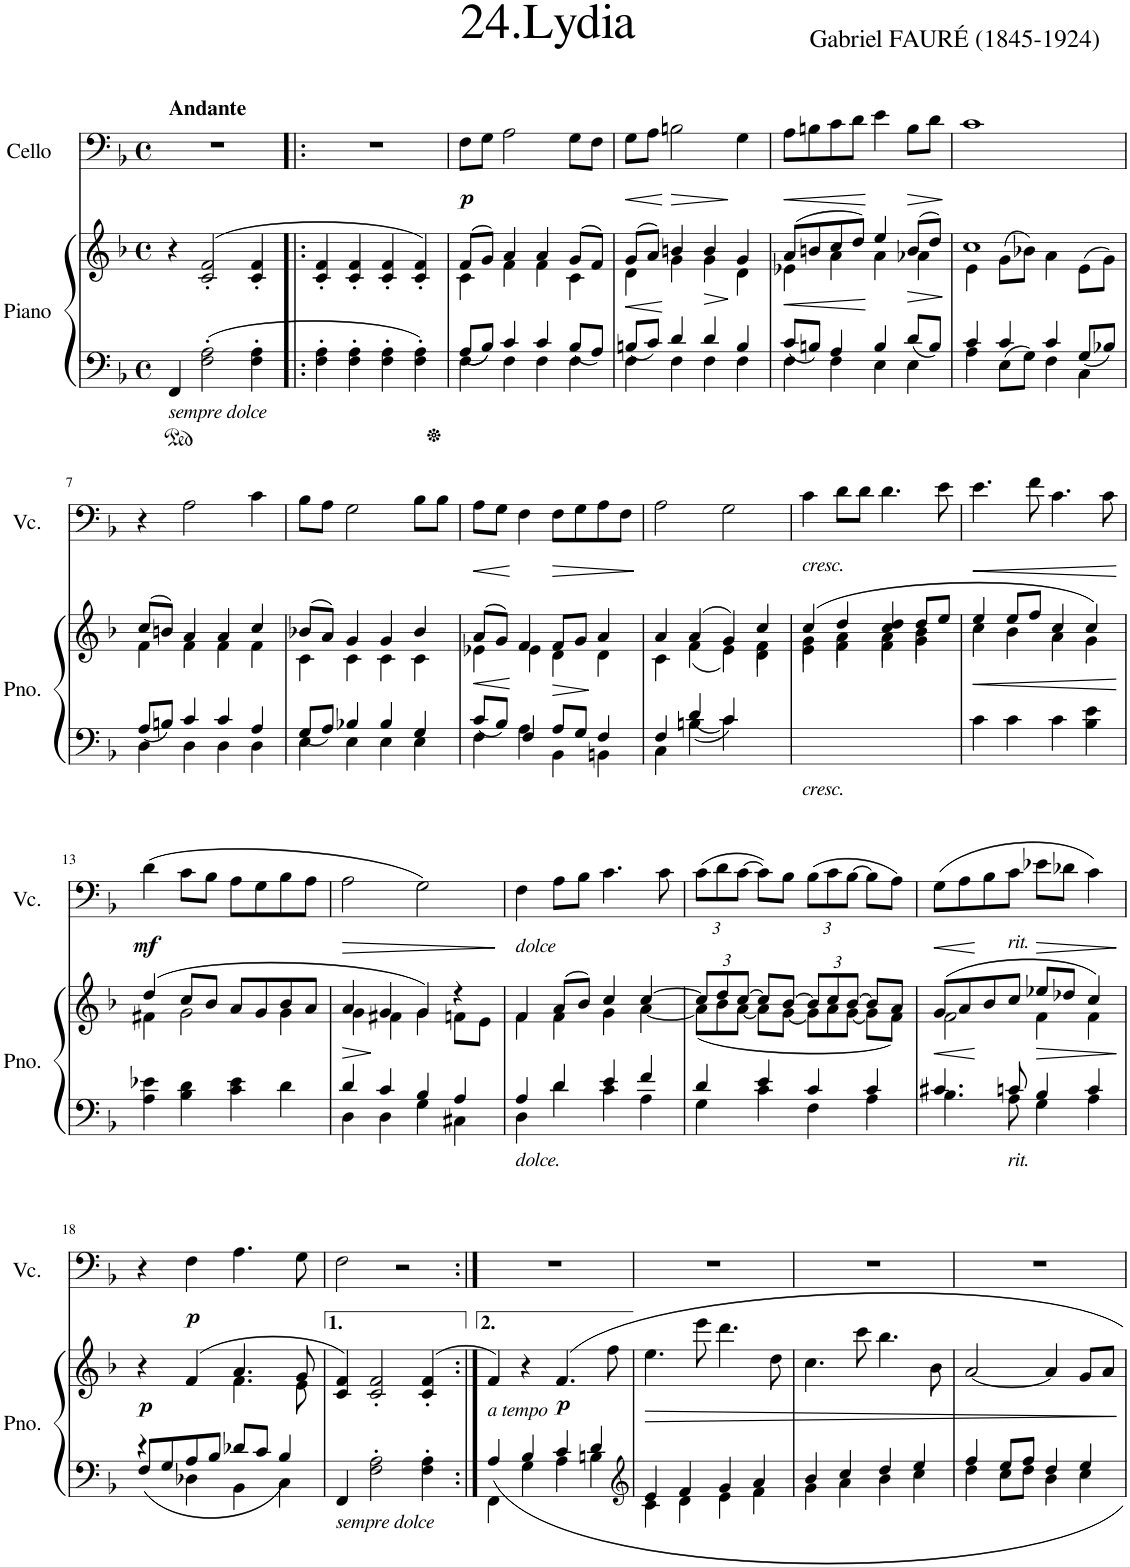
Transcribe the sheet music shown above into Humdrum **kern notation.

**kern	**kern	**dynam	**kern	**dynam
*part2	*part2	*part2	*part1	*part1
*staff3	*staff2	*staff2/3	*staff1	*staff1
*I"Piano	*	*	*I"Cello	*
*I'Pno.	*	*	*	*
*clefF4	*clefG2	*	*clefF4	*
*k[b-]	*k[b-]	*	*k[b-]	*
*M4/4	*M4/4	*	*M4/4	*
*met(c)	*met(c)	*	*met(c)	*
=1	=1	=1	=1	=1
!	!	!	!LO:TX:a:B:t=Andante	!
!LO:TX:b:i:t=sempre dolce	!	!	!	!
4FF/	4r	.	1r	.
2F\' 2A\'	(>2c/' 2f/'	.	.	.
4F\' 4A\'	4c/' 4f/'	.	.	.
=2!|:	=2!|:	=2!|:	=2!|:	=2!|:
4F\' 4A\'	4c/' 4f/'	.	1r	.
4F\' 4A\'	4c/' 4f/'	.	.	.
4F\' 4A\'	4c/' 4f/'	.	.	.
4F\' 4A\'	4c/' 4f/')	.	.	.
=3	=3	=3	=3	=3
*^	*^	*	*	*
!	!	!	!	!	!	!LO:DY:b
4F\	8A/L	(8f/L	4c\	.	8F\L	p
.	8B-/J	8g/J)	.	.	8G\J	.
4F\	4c/	4a/	4f\	.	2A\	.
4F\	4c/	4a/	4f\	.	.	.
4F\	8B-/L	(8g/L	4c\	.	8G\L	.
.	8A/J	8f/J)	.	.	8F\J	.
=4	=4	=4	=4	=4	=4	=4
!	!	!	!	!LO:HP:b	!	!LO:HP:b
4F\	8Bn/L	(8g/L	4d\	<	8G\L	<
.	8c/J	8a/J)	.	.	8A\J	.
!	!	!	!	!	!	!LO:HP:n=1:b
4F\	4d/	4bn/	4g\	[	2Bn\	[ >
!	!	!	!	!LO:HP:b	!	!
4F\	4d/	4b/	4g\	>	.	.
4F\	4B/	4g/	4d\	]	4G\	]
=5	=5	=5	=5	=5	=5	=5
!	!	!	!	!LO:HP:b	!	!LO:HP:b
4F\	8c/L	(8a/L	4e-X\	<	8A\L	<
.	8Bn/J	8bn/	.	.	8Bn\	.
4F\	4A/	8cc/	4a\	.	8c\	.
.	.	8dd/J)	.	.	8d\J	.
4E\	4B/	4ee/	4a\	[	4e\	[
!	!	!	!	!LO:HP:b	!	!LO:HP:b
4E\	8d/L	(8b/L	4a-X\	>	8B\L	>
.	8B/J	8dd/J)	.	.	8d\J	.
*v	*v	*	*	*	*	*
*	*v	*v	*	*	*
.	.	]	.	]
=6	=6	=6	=6	=6
*^	*^	*	*	*
4A\	4c/	1cc	4e\	.	1c	.
8E\L	4c/	.	(>8g\L	.	.	.
8G\J	.	.	8b-X\J)	.	.	.
4F\	4c/	.	4a\	.	.	.
4C\	8G/L	.	(>8e\L	.	.	.
.	8B-X/J	.	8g\J)	.	.	.
!!LO:LB:g=z
=7	=7	=7	=7	=7	=7	=7
4D\	8A/L	(8cc/L	4f\	.	4r	.
.	8Bn/J	8bn/J)	.	.	.	.
4D\	4c/	4a/	4f\	.	2A\	.
4D\	4c/	4a/	4f\	.	.	.
4D\	4A/	4cc/	4f\	.	4c\	.
=8	=8	=8	=8	=8	=8	=8
4E\	8G/L	(8b-X/L	4c\	.	8B-\L	.
.	8A/J	8a/J)	.	.	8A\J	.
4E\	4B-X/	4g/	4c\	.	2G\	.
4E\	4B-/	4g/	4c\	.	.	.
4E\	4G/	4b-/	4c\	.	8B-\L	.
.	.	.	.	.	8B-\J	.
=9	=9	=9	=9	=9	=9	=9
!	!	!	!	!LO:HP:b	!	!LO:HP:b
4F\	8c/L	(8a/L	4e-X\	<	8A\L	<
.	8B-/J	8g/J)	.	.	8G\J	.
4F/	4A\	4f/	4e-\	[	4F\	[
!	!	!	!	!LO:HP:b	!	!LO:HP:b
4BB-\	8A/L	8f/L	4d\	>	8F\L	>
.	8G/J	8g/J	.	.	8G\	.
4BBn\	4F/	4a/	4d\	]	8A\	.
.	.	.	.	.	8F\J	.
*v	*v	*	*	*	*	*
*	*v	*v	*	*	*
.	.	.	.	]
=10	=10	=10	=10	=10
*^	*^	*	*	*
*	*	*	*^	*	*	*
4C\	4F/	4a/	4c\	2.ryy	.	2A\	.
4Bn\	4d/	(4a/	(4f\	.	.	.	.
4c/	4c\	4g/)	4e\)	.	.	2G\	.
4ryy	4ryy	4cc/	4f\	4d\	.	.	.
=11	=11	=11	=11	=11	=11	=11	=11
!	!	!	!	!	!	!LO:TX:b:i:t=cresc.	!
!LO:TX:b:i:t=cresc.	!	!	!	!	!	!	!
*v	*v	*	*	*	*	*	*
1ryy	(4cc/	4g\	4e\	.	4c\	.
.	4dd/	4a\	4f\	.	8d\L	.
.	.	.	.	.	8d\J	.
.	4cc/ 4dd/	4a\	4f\	.	4.d\	.
.	8dd/L	4b-\	4g\	.	.	.
.	8ee/J	.	.	.	8e\	.
*	*v	*v	*v	*	*	*
=12	=12	=12	=12	=12
!	!	!LO:HP:b	!	!LO:HP:b
*	*^	*	*	*
4c\	4ee/	4cc\	<	4.e\	<
4c\	8ee/L	4b-\	.	.	.
.	8ff/J	.	.	8f\	.
4c\	4cc/	4a\	.	4.c\	.
4B-\ 4e\	4cc/)	4g\	.	.	.
.	.	.	.	8c\	.
*	*v	*v	*	*	*
.	.	[	.	[
!!LO:LB:g=z
=13	=13	=13	=13	=13
*	*^	*	*	*
!	!	!	!	!	!LO:DY:b
4A\ 4e-X\	(4dd/	4f#X\	.	(4d\	mf
4B-\ 4d\	8cc/L	2g\	.	8c\L	.
.	8b-/J	.	.	8B-\J	.
4c\ 4e-\	8a/L	.	.	8A\L	.
.	8g/	.	.	8G\	.
4d\	8b-/	4g\	.	8B-\	.
.	8a/J	.	.	8A\J	.
=14	=14	=14	=14	=14	=14
*^	*	*	*	*	*
!	!	!	!	!LO:HP:b	!	!LO:HP:b
4D\	4d/	4a/	4g\	>	2A\	>
4D\	4c/	4g/	4f#X\	]	.	.
4G\	4B-/	4g/)	4g\	.	2G\)	.
4C#X\	4A/	4r	8fn\L	.	.	.
.	.	.	8e\J	.	.	.
*v	*v	*	*	*	*	*
*	*v	*v	*	*	*
.	.	.	.	]
=15	=15	=15	=15	=15
*^	*^	*	*	*
!	!	!	!	!	!LO:TX:b:i:t=dolce	!
!LO:TX:b:i:t=dolce.	!	!	!	!	!	!
4D\	4A/	4f/	4f\	.	4F\	.
4d\	4d/	(8a/L	4f\	.	8A\L	.
.	.	8b-/J)	.	.	8B-\J	.
4c\	4e/	4cc/	4g\	.	4.c\	.
4A\	4f/	[4cc/	[4a\	.	.	.
.	.	.	.	.	8c\	.
=16	=16	=16	=16	=16	=16	=16
*	*	*Xbrackettup	*Xtuplet	*	*Xbrackettup	*
4G\	4d/	12cc/L]	(12a\L]	.	(12c\L	.
.	.	12dd/	12b-\	.	12d\	.
.	.	[12cc/J	[12a\J	.	[12c\J	.
4c\	4e/	8cc/L]	8a\L]	.	8c\L])	.
.	.	[8b-/J	[8g\J	.	8B-\J	.
*	*	*tuplet	*Xtuplet	*	*	*
4F\	4c/	12b-/L]	12g\L]	.	(12B-\L	.
.	.	12cc/	12a\	.	12c\	.
.	.	[12b-/J	[12g\J	.	[12B-\J	.
4A\	4c/	8b-/L]	8g\L]	.	8B-\L]	.
.	.	8a/J	8f\J)	.	8A\J)	.
=17	=17	=17	=17	=17	=17	=17
!	!	!	!	!LO:HP:b	!	!LO:HP:b
4.B-\	4.c#X/	(8g/L	2f\	<	(8G\L	<
.	.	8a/	.	.	8A\	.
.	.	8b-/	.	[	8B-\	[
!	!	!	!	!	!LO:TX:b:i:t=rit.	!
!LO:TX:b:i:t=rit.	!	!	!	!	!	!
8A\	8cn/	8cc/J	.	.	8c\J	.
!	!	!	!	!LO:HP:b	!	!LO:HP:b
4G\	4B-/	8ee-X/L	4f\	>	8e-X\L	>
.	.	8dd-X/J	.	.	8d-X\J	.
4A\	4c/	4cc/)	4f\	.	4c\)	.
*v	*v	*	*	*	*	*
*	*v	*v	*	*	*
.	.	]	.	]
!!LO:LB:g=z
=18	=18	=18	=18	=18
*^	*^	*	*	*
!	!	!	!	!LO:DY:b	!	!
4r	8F/L	4r	2ryy	p	4r	.
.	8G/	.	.	.	.	.
!	!	!	!	!	!	!LO:DY:b
4D-X\	8A/	(4f/	.	.	4F\	p
.	8B-/J	.	.	.	.	.
4BB-\	8d-X/L	4.a/	4.f\	.	4.A\	.
.	8c/J	.	.	.	.	.
4C\	4B-/	.	.	.	.	.
.	.	8g/	8e\	.	8G\	.
*v	*v	*	*	*	*	*
=19	=19	=19	=19	=19	=19
!LO:TX:b:i:t=sempre dolce	!	!	!	!	!
*	*v	*v	*	*	*
4FF/	4c/ 4f/)	.	2F\	.
2F\' 2A\'	2c/' 2f/'	.	.	.
.	.	.	2r	.
4F\' 4A\'	(>4c/' 4f/'	.	.	.
=20:|!	=20:|!	=20:|!	=20:|!	=20:|!
*^	*	*	*	*
!	!	!LO:TX:b:i:t=a tempo	!	!	!
4FF\	4A/	4f/)	.	1r	.
4G\	4B-/	4r	.	.	.
!	!	!	!LO:DY:b	!	!
4A\	4c/	4.f/	p	.	.
4Bn\	4d/	.	.	.	.
.	.	8ff\	.	.	.
=21	=21	=21	=21	=21	=21
*clefG2	*	*	*	*	*
!	!	!	!LO:HP:b	!	!
4c\	4e/	4.ee\	>	1r	.
4d\	4f/	.	.	.	.
.	.	8eee\	.	.	.
4e\	4g/	4.ddd\	.	.	.
4f\	4a/	.	.	.	.
.	.	8dd\	.	.	.
=22	=22	=22	=22	=22	=22
4g\	4b-/	4.cc\	.	1r	.
4a\	4cc/	.	.	.	.
.	.	8ccc\	.	.	.
4b-\	4dd/	4.bb-\	.	.	.
4cc\	4ee/	.	.	.	.
.	.	8b-\	.	.	.
=23	=23	=23	=23	=23	=23
4dd\	4ff/	[2a/	.	1r	.
8cc\L	8ee/L	.	.	.	.
8dd\J	8ff/J	.	.	.	.
4b-\	4dd/	4a/]	.	.	.
4cc\	4ee/	8g/L	.	.	.
.	.	8a/J	.	.	.
*v	*v	*	*	*	*
.	.	]	.	.
=	=	=	=	=
*-	*-	*-	*-	*-
